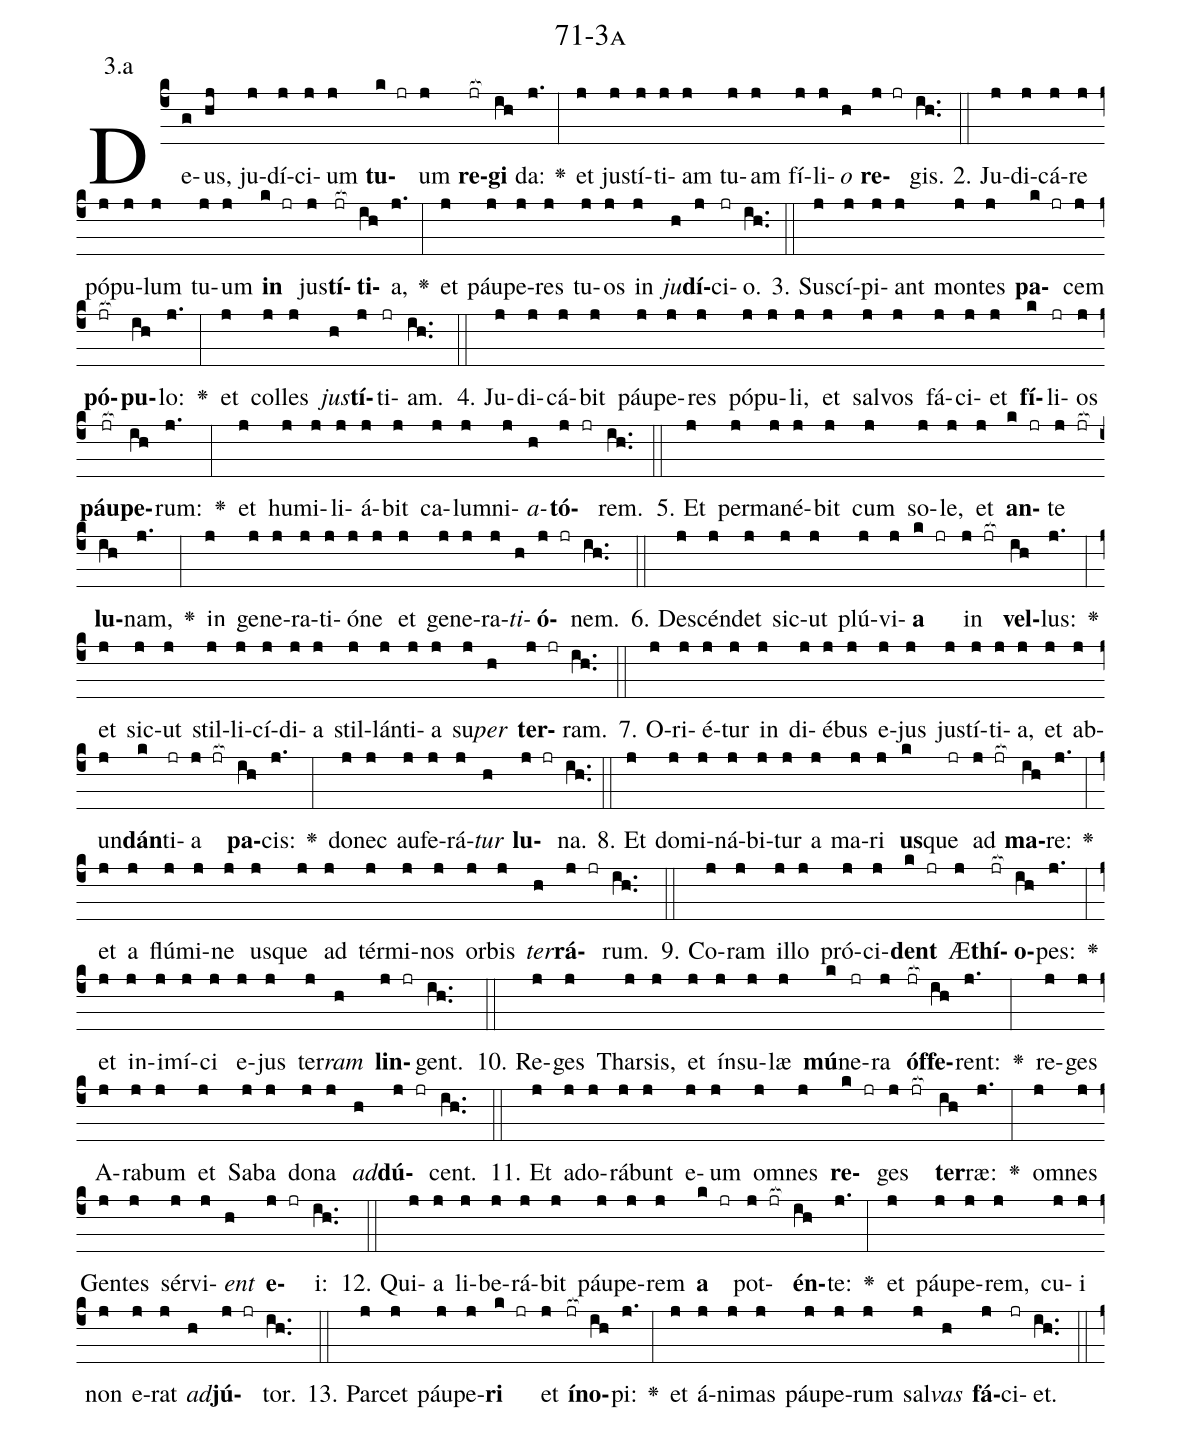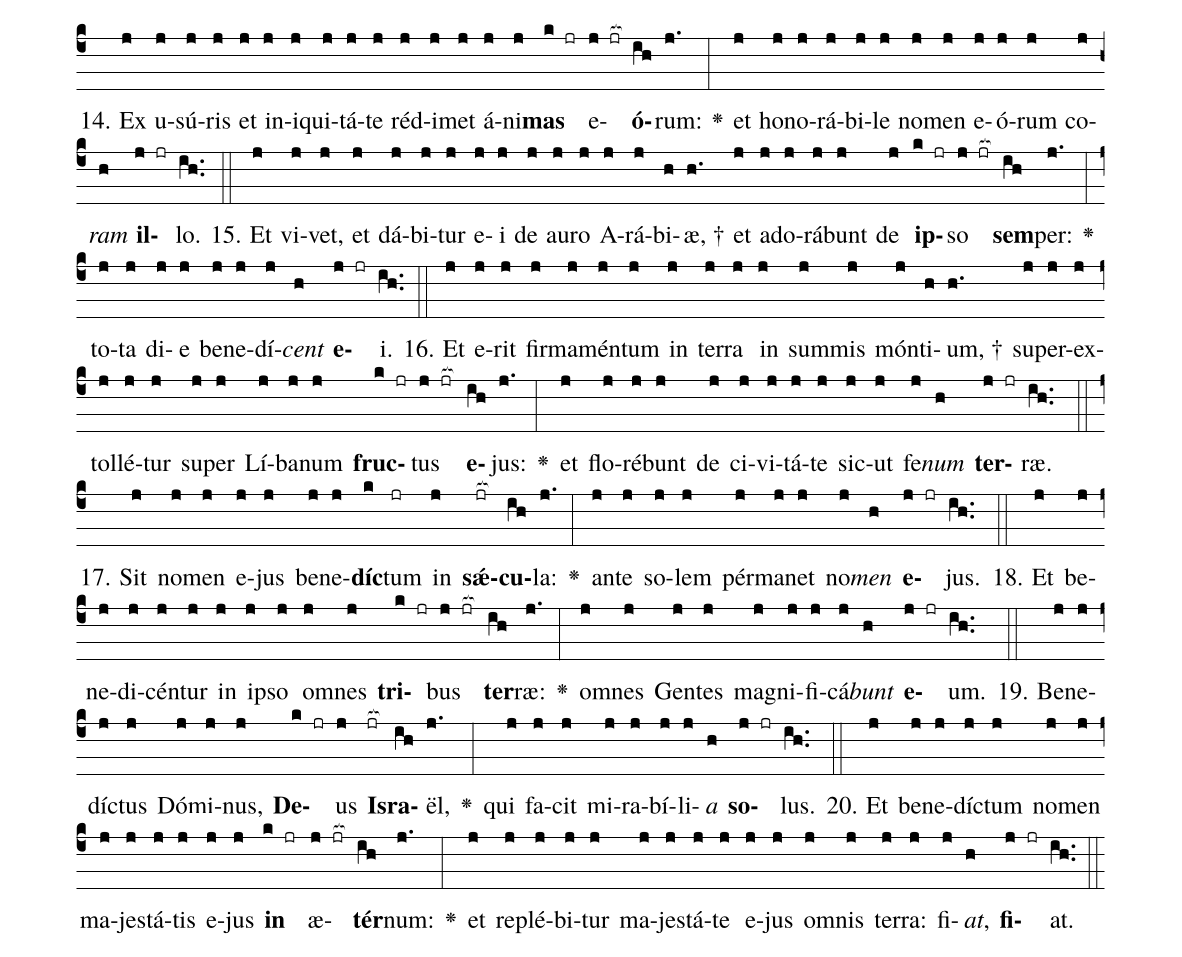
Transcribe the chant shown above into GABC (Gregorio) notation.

name: 71-3a;
annotation: 3.a;
%%
(c4)De(g)us,(hj) ju(j)dí(j)ci(j)um(j) <b>tu</b>(k jr)um(j) <b>re</b>(jr[ocb:1{])<b>gi</b>(ih[ocb:0}]) da:(j.) <v>\greheightstar</v>(:) et(j) jus(j)tí(j)ti(j)am(j) tu(j)am(j) fí(j)li(j)<i>o</i>(h) <b>re</b>(j jr)gis.(ih..) (::)
2. Ju(j)di(j)cá(j)re(j) pó(j)pu(j)lum(j) tu(j)um(j) <b>in</b>(k jr) jus(j)<b>tí</b>(jr[ocb:1{])<b>ti</b>(ih[ocb:0}])a,(j.) <v>\greheightstar</v>(:) et(j) páu(j)pe(j)res(j) tu(j)os(j) in(j) <i>ju</i>(h)<b>dí</b>(j)ci(jr)o.(ih..) (::)
3. Su(j)scí(j)pi(j)ant(j) mon(j)tes(j) <b>pa</b>(k jr)cem(j) <b>pó</b>(jr[ocb:1{])<b>pu</b>(ih[ocb:0}])lo:(j.) <v>\greheightstar</v>(:) et(j) col(j)les(j) <i>jus</i>(h)<b>tí</b>(j)ti(jr)am.(ih..) (::)
4. Ju(j)di(j)cá(j)bit(j) páu(j)pe(j)res(j) pó(j)pu(j)li,(j) et(j) sal(j)vos(j) fá(j)ci(j)et(j) <b>fí</b>(k)li(jr)os(j) <b>páu</b>(jr[ocb:1{])<b>pe</b>(ih[ocb:0}])rum:(j.) <v>\greheightstar</v>(:) et(j) hu(j)mi(j)li(j)á(j)bit(j) ca(j)lum(j)ni(j)<i>a</i>(h)<b>tó</b>(j jr)rem.(ih..) (::)
5. Et(j) per(j)ma(j)né(j)bit(j) cum(j) so(j)le,(j) et(j) <b>an</b>(k jr)te(j jr[ocb:1{]) <b>lu</b>(ih[ocb:0}])nam,(j.) <v>\greheightstar</v>(:) in(j) ge(j)ne(j)ra(j)ti(j)ó(j)ne(j) et(j) ge(j)ne(j)ra(j)<i>ti</i>(h)<b>ó</b>(j jr)nem.(ih..) (::)
6. De(j)scén(j)det(j) sic(j)ut(j) plú(j)vi(j)<b>a</b>(k jr) in(j jr[ocb:1{]) <b>vel</b>(ih[ocb:0}])lus:(j.) <v>\greheightstar</v>(:) et(j) sic(j)ut(j) stil(j)li(j)cí(j)di(j)a(j) stil(j)lán(j)ti(j)a(j) su(j)<i>per</i>(h) <b>ter</b>(j jr)ram.(ih..) (::)
7. O(j)ri(j)é(j)tur(j) in(j) di(j)é(j)bus(j) e(j)jus(j) jus(j)tí(j)ti(j)a,(j) et(j) ab(j)un(j)<b>dán</b>(k)ti(jr)a(j jr[ocb:1{]) <b>pa</b>(ih[ocb:0}])cis:(j.) <v>\greheightstar</v>(:) do(j)nec(j) au(j)fe(j)rá(j)<i>tur</i>(h) <b>lu</b>(j jr)na.(ih..) (::)
8. Et(j) do(j)mi(j)ná(j)bi(j)tur(j) a(j) ma(j)ri(j) <b>us</b>(k)que(jr) ad(j jr[ocb:1{]) <b>ma</b>(ih[ocb:0}])re:(j.) <v>\greheightstar</v>(:) et(j) a(j) flú(j)mi(j)ne(j) us(j)que(j) ad(j) tér(j)mi(j)nos(j) or(j)bis(j) <i>ter</i>(h)<b>rá</b>(j jr)rum.(ih..) (::)
9. Co(j)ram(j) il(j)lo(j) pró(j)ci(j)<b>dent</b>(k jr) Æ(j)<b>thí</b>(jr[ocb:1{])<b>o</b>(ih[ocb:0}])pes:(j.) <v>\greheightstar</v>(:) et(j) in(j)i(j)mí(j)ci(j) e(j)jus(j) ter(j)<i>ram</i>(h) <b>lin</b>(j jr)gent.(ih..) (::)
10. Re(j)ges(j) Thar(j)sis,(j) et(j) ín(j)su(j)læ(j) <b>mú</b>(k)ne(jr)ra(j) <b>óf</b>(jr[ocb:1{])<b>fe</b>(ih[ocb:0}])rent:(j.) <v>\greheightstar</v>(:) re(j)ges(j) A(j)ra(j)bum(j) et(j) Sa(j)ba(j) do(j)na(j) <i>ad</i>(h)<b>dú</b>(j jr)cent.(ih..) (::)
11. Et(j) ad(j)o(j)rá(j)bunt(j) e(j)um(j) om(j)nes(j) <b>re</b>(k jr)ges(j jr[ocb:1{]) <b>ter</b>(ih[ocb:0}])ræ:(j.) <v>\greheightstar</v>(:) om(j)nes(j) Gen(j)tes(j) sér(j)vi(j)<i>ent</i>(h) <b>e</b>(j jr)i:(ih..) (::)
12. Qui(j)a(j) li(j)be(j)rá(j)bit(j) páu(j)pe(j)rem(j) <b>a</b>(k jr) pot(j jr[ocb:1{])<b>én</b>(ih[ocb:0}])te:(j.) <v>\greheightstar</v>(:) et(j) páu(j)pe(j)rem,(j) cu(j)i(j) non(j) e(j)rat(j) <i>ad</i>(h)<b>jú</b>(j jr)tor.(ih..) (::)
13. Par(j)cet(j) páu(j)pe(j)<b>ri</b>(k jr) et(j) <b>ín</b>(jr[ocb:1{])<b>o</b>(ih[ocb:0}])pi:(j.) <v>\greheightstar</v>(:) et(j) á(j)ni(j)mas(j) páu(j)pe(j)rum(j) sal(j)<i>vas</i>(h) <b>fá</b>(j)ci(jr)et.(ih..) (::)
14. Ex(j) u(j)sú(j)ris(j) et(j) in(j)i(j)qui(j)tá(j)te(j) réd(j)i(j)met(j) á(j)ni(j)<b>mas</b>(k jr) e(j jr[ocb:1{])<b>ó</b>(ih[ocb:0}])rum:(j.) <v>\greheightstar</v>(:) et(j) ho(j)no(j)rá(j)bi(j)le(j) no(j)men(j) e(j)ó(j)rum(j) co(j)<i>ram</i>(h) <b>il</b>(j jr)lo.(ih..) (::)
15. Et(j) vi(j)vet,(j) et(j) dá(j)bi(j)tur(j) e(j)i(j) de(j) au(j)ro(j) A(j)rá(j)bi(h)æ, †(h.) et(j) ad(j)o(j)rá(j)bunt(j) de(j) <b>ip</b>(k jr)so(j jr[ocb:1{]) <b>sem</b>(ih[ocb:0}])per:(j.) <v>\greheightstar</v>(:) to(j)ta(j) di(j)e(j) be(j)ne(j)dí(j)<i>cent</i>(h) <b>e</b>(j jr)i.(ih..) (::)
16. Et(j) e(j)rit(j) fir(j)ma(j)mén(j)tum(j) in(j) ter(j)ra(j) in(j) sum(j)mis(j) món(j)ti(h)um, †(h.) su(j)per(j)ex(j)tol(j)lé(j)tur(j) su(j)per(j) Lí(j)ba(j)num(j) <b>fruc</b>(k jr)tus(j jr[ocb:1{]) <b>e</b>(ih[ocb:0}])jus:(j.) <v>\greheightstar</v>(:) et(j) flo(j)ré(j)bunt(j) de(j) ci(j)vi(j)tá(j)te(j) sic(j)ut(j) fe(j)<i>num</i>(h) <b>ter</b>(j jr)ræ.(ih..) (::)
17. Sit(j) no(j)men(j) e(j)jus(j) be(j)ne(j)<b>díc</b>(k)tum(jr) in(j) <b>sǽ</b>(jr[ocb:1{])<b>cu</b>(ih[ocb:0}])la:(j.) <v>\greheightstar</v>(:) an(j)te(j) so(j)lem(j) pér(j)ma(j)net(j) no(j)<i>men</i>(h) <b>e</b>(j jr)jus.(ih..) (::)
18. Et(j) be(j)ne(j)di(j)cén(j)tur(j) in(j) ip(j)so(j) om(j)nes(j) <b>tri</b>(k jr)bus(j jr[ocb:1{]) <b>ter</b>(ih[ocb:0}])ræ:(j.) <v>\greheightstar</v>(:) om(j)nes(j) Gen(j)tes(j) ma(j)gni(j)fi(j)cá(j)<i>bunt</i>(h) <b>e</b>(j jr)um.(ih..) (::)
19. Be(j)ne(j)díc(j)tus(j) Dó(j)mi(j)nus,(j) <b>De</b>(k jr)us(j) <b>Is</b>(jr[ocb:1{])<b>ra</b>(ih[ocb:0}])ël,(j.) <v>\greheightstar</v>(:) qui(j) fa(j)cit(j) mi(j)ra(j)bí(j)li(j)<i>a</i>(h) <b>so</b>(j jr)lus.(ih..) (::)
20. Et(j) be(j)ne(j)díc(j)tum(j) no(j)men(j) ma(j)jes(j)tá(j)tis(j) e(j)jus(j) <b>in</b>(k jr) æ(j jr[ocb:1{])<b>tér</b>(ih[ocb:0}])num:(j.) <v>\greheightstar</v>(:) et(j) re(j)plé(j)bi(j)tur(j) ma(j)jes(j)tá(j)te(j) e(j)jus(j) om(j)nis(j) ter(j)ra:(j) fi(j)<i>at</i>,(h) <b>fi</b>(j jr)at.(ih..) (::)
